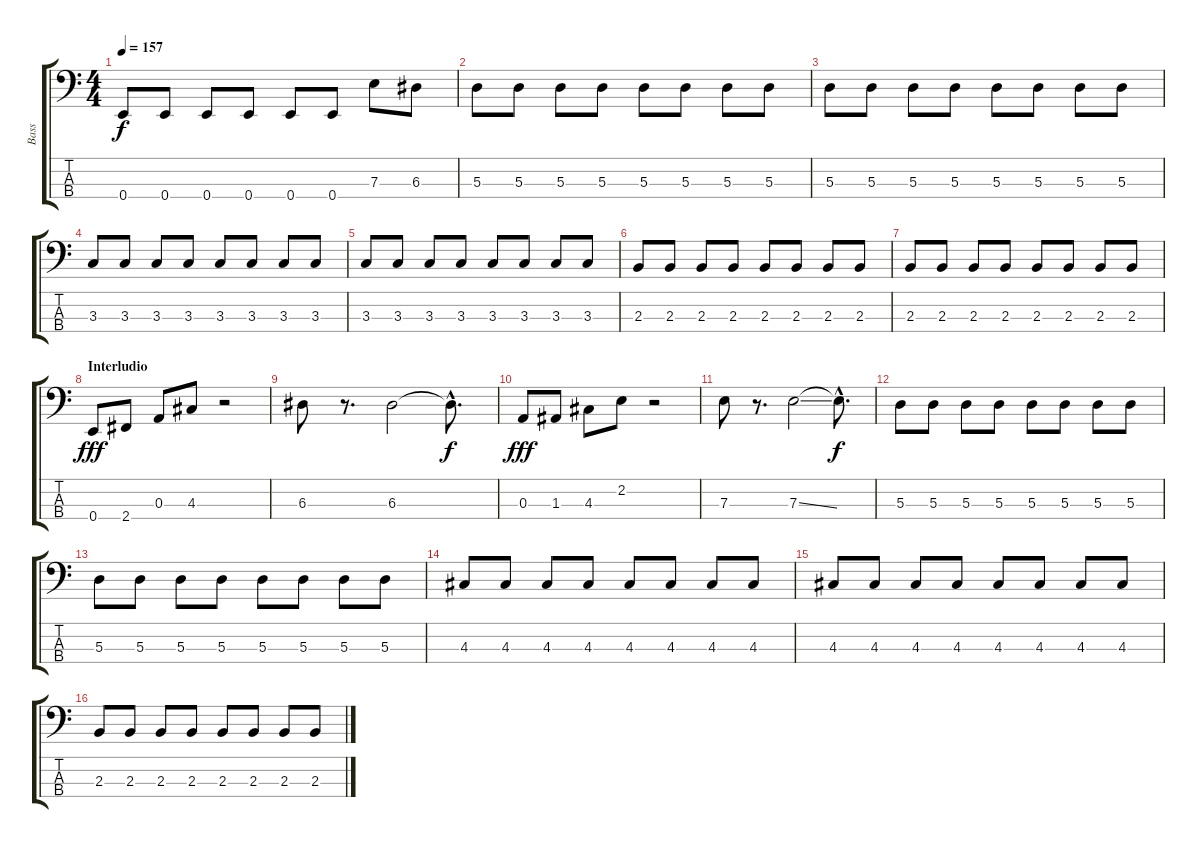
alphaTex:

\track ("Bass" "Bass") {instrument electricbasspick}
\staff {score tabs}
\tuning (G2 D2 A1 E1) {hide}
\ts (4 4)
\tempo 157
\clef f4
\ks c
0.4.8{dy f} 0.4.8 0.4.8 0.4.8 0.4.8 0.4.8 7.3.8 6.3.8 |
5.3.8 5.3.8 5.3.8 5.3.8 5.3.8 5.3.8 5.3.8 5.3.8 |
5.3.8 5.3.8 5.3.8 5.3.8 5.3.8 5.3.8 5.3.8 5.3.8 |
3.3.8 3.3.8 3.3.8 3.3.8 3.3.8 3.3.8 3.3.8 3.3.8 |
3.3.8 3.3.8 3.3.8 3.3.8 3.3.8 3.3.8 3.3.8 3.3.8 |
2.3.8 2.3.8 2.3.8 2.3.8 2.3.8 2.3.8 2.3.8 2.3.8 |
2.3.8 2.3.8 2.3.8 2.3.8 2.3.8 2.3.8 2.3.8 2.3.8 |
\section ("" "Interludio")
0.4.8{dy fff} 2.4.8 0.3.8 4.3.8 r.2 |
6.3.8 r.8{d} 6.3.2 6.3{hac t}.8{d dy f} |
0.3.8{dy fff} 1.3.8 4.3.8 2.2.8 r.2 |
7.3.8 r.8{d} 7.3{ss}.2 7.3{hac t}.8{d dy f} |
5.3.8 5.3.8 5.3.8 5.3.8 5.3.8 5.3.8 5.3.8 5.3.8 |
5.3.8 5.3.8 5.3.8 5.3.8 5.3.8 5.3.8 5.3.8 5.3.8 |
4.3.8 4.3.8 4.3.8 4.3.8 4.3.8 4.3.8 4.3.8 4.3.8 |
4.3.8 4.3.8 4.3.8 4.3.8 4.3.8 4.3.8 4.3.8 4.3.8 |
2.3.8 2.3.8 2.3.8 2.3.8 2.3.8 2.3.8 2.3.8 2.3.8
